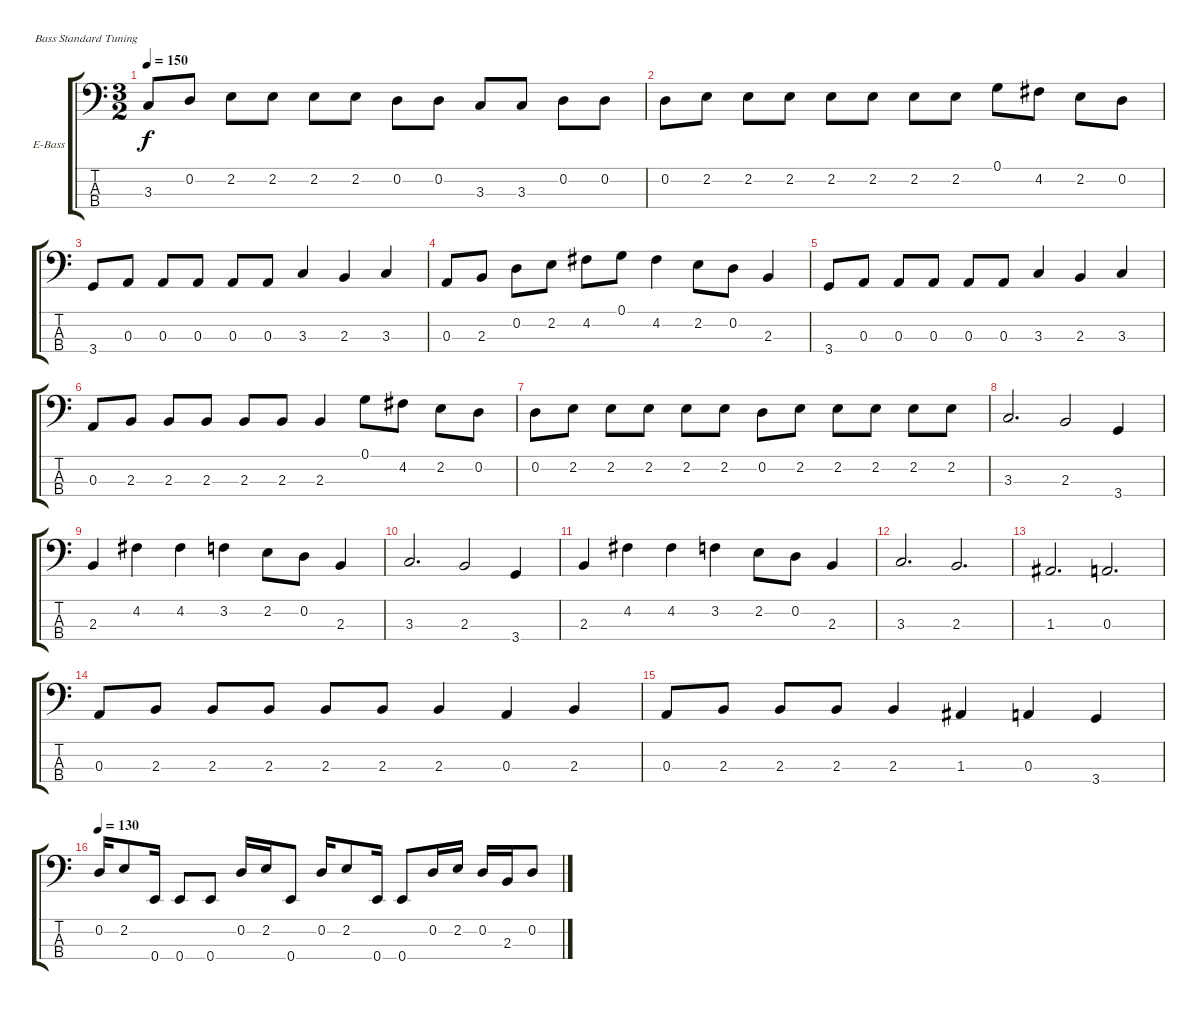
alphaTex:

\bracketExtendMode groupsimilarinstruments
\firstSystemTrackNameOrientation horizontal
\otherSystemsTrackNameOrientation horizontal
\track ("Бас 2" "E-Bass") {instrument electricbassfinger}
\staff {score tabs}
\tuning (G2 D2 A1 E1)
\ts (3 2)
\tempo 150
\clef f4
\ks c
3.3.8{dy f} 0.2.8 2.2.8 2.2.8 2.2.8 2.2.8 0.2.8 0.2.8 3.3.8 3.3.8 0.2.8 0.2.8 |
0.2.8 2.2.8 2.2.8 2.2.8 2.2.8 2.2.8 2.2.8 2.2.8 0.1.8 4.2.8 2.2.8 0.2.8 |
3.4.8 0.3.8 0.3.8 0.3.8 0.3.8 0.3.8 3.3.4 2.3.4 3.3.4 |
0.3.8 2.3.8 0.2.8 2.2.8 4.2.8 0.1.8 4.2.4 2.2.8 0.2.8 2.3.4 |
3.4.8 0.3.8 0.3.8 0.3.8 0.3.8 0.3.8 3.3.4 2.3.4 3.3.4 |
0.3.8 2.3.8 2.3.8 2.3.8 2.3.8 2.3.8 2.3.4 0.1.8 4.2.8 2.2.8 0.2.8 |
0.2.8 2.2.8 2.2.8 2.2.8 2.2.8 2.2.8 0.2.8 2.2.8 2.2.8 2.2.8 2.2.8 2.2.8 |
3.3.2{d} 2.3.2 3.4.4 |
2.3.4 4.2.4 4.2.4 3.2.4 2.2.8 0.2.8 2.3.4 |
3.3.2{d} 2.3.2 3.4.4 |
2.3.4 4.2.4 4.2.4 3.2.4 2.2.8 0.2.8 2.3.4 |
3.3.2{d} 2.3.2{d} |
1.3.2{d} 0.3.2{d} |
0.3.8 2.3.8 2.3.8 2.3.8 2.3.8 2.3.8 2.3.4 0.3.4 2.3.4 |
0.3.8 2.3.8 2.3.8 2.3.8 2.3.4 1.3.4 0.3.4 3.4.4 |
\tempo 130
0.2.16 2.2.8 0.4.16 0.4.8 0.4.8 0.2.16 2.2.16 0.4.8 0.2.16 2.2.8 0.4.16 0.4.8 0.2.16 2.2.16 0.2.16 2.3.16 0.2.8
